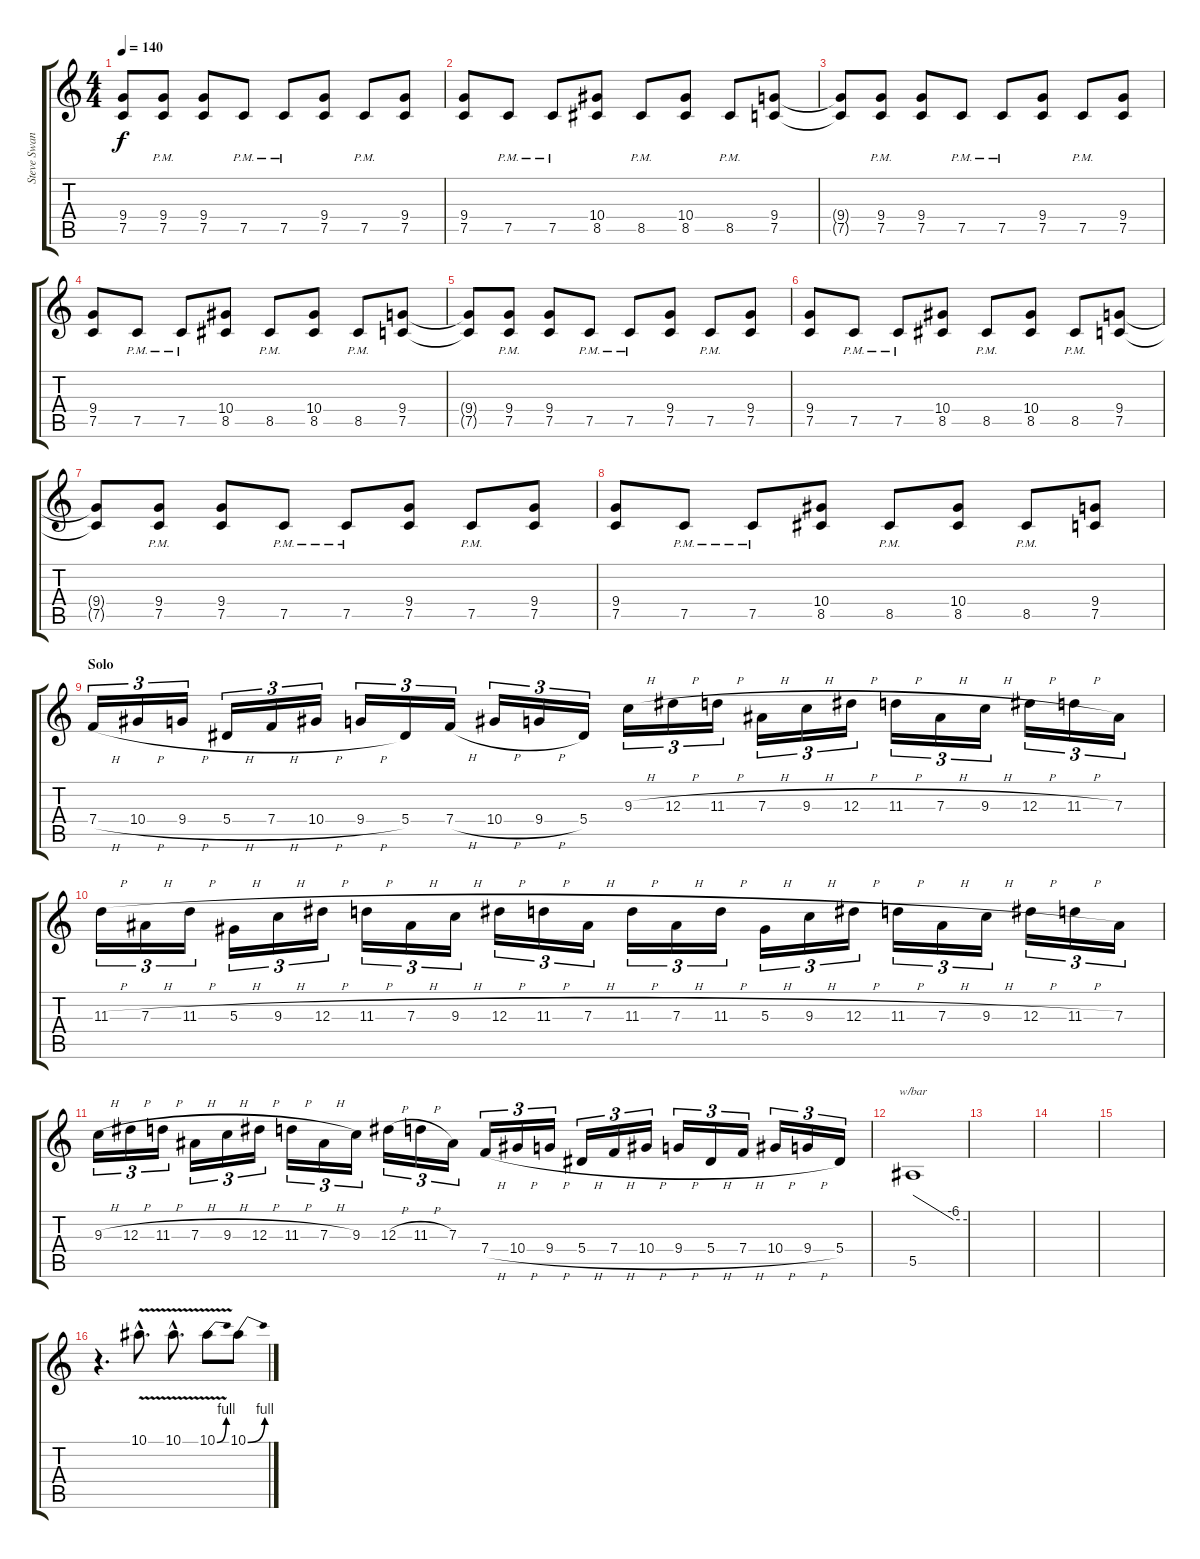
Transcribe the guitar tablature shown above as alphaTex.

\track ("Steve Swanson(Solo,Rhytm Guitar,Overdub)" "Steve Swan") {instrument overdrivenguitar}
\staff {score tabs}
\tuning (C4 G3 Eb3 Bb2 F2 C2) {hide}
\ts (4 4)
\tempo 140
\clef g2
\ks c
(9.4{t} 7.5{t}).8{dy f} (9.4 7.5{pm}).8 (9.4 7.5).8 7.5{pm}.8 7.5{pm}.8 (9.4 7.5).8 7.5{pm}.8 (9.4 7.5).8 |
(9.4 7.5).8 7.5{pm}.8 7.5{pm}.8 (10.4 8.5).8 8.5{pm}.8 (10.4 8.5).8 8.5{pm}.8 (9.4 7.5).8 |
(9.4{t} 7.5{t}).8 (9.4 7.5{pm}).8 (9.4 7.5).8 7.5{pm}.8 7.5{pm}.8 (9.4 7.5).8 7.5{pm}.8 (9.4 7.5).8 |
(9.4 7.5).8 7.5{pm}.8 7.5{pm}.8 (10.4 8.5).8 8.5{pm}.8 (10.4 8.5).8 8.5{pm}.8 (9.4 7.5).8 |
(9.4{t} 7.5{t}).8 (9.4 7.5{pm}).8 (9.4 7.5).8 7.5{pm}.8 7.5{pm}.8 (9.4 7.5).8 7.5{pm}.8 (9.4 7.5).8 |
(9.4 7.5).8 7.5{pm}.8 7.5{pm}.8 (10.4 8.5).8 8.5{pm}.8 (10.4 8.5).8 8.5{pm}.8 (9.4 7.5).8 |
(9.4{t} 7.5{t}).8 (9.4 7.5{pm}).8 (9.4 7.5).8 7.5{pm}.8 7.5{pm}.8 (9.4 7.5).8 7.5{pm}.8 (9.4 7.5).8 |
(9.4 7.5).8 7.5{pm}.8 7.5{pm}.8 (10.4 8.5).8 8.5{pm}.8 (10.4 8.5).8 8.5{pm}.8 (9.4 7.5).8 |
\section ("" "Solo")
7.4{h}.16{tu (3 2)} 10.4{h}.16{tu (3 2)} 9.4{h}.16{tu (3 2)} 5.4{h}.16{tu (3 2)} 7.4{h}.16{tu (3 2)} 10.4{h}.16{tu (3 2)} 9.4{h}.16{tu (3 2)} 5.4.16{tu (3 2)} 7.4{h}.16{tu (3 2)} 10.4{h}.16{tu (3 2)} 9.4{h}.16{tu (3 2)} 5.4.16{tu (3 2)} 9.3{h}.16{tu (3 2)} 12.3{h}.16{tu (3 2)} 11.3{h}.16{tu (3 2)} 7.3{h}.16{tu (3 2)} 9.3{h}.16{tu (3 2)} 12.3{h}.16{tu (3 2)} 11.3{h}.16{tu (3 2)} 7.3{h}.16{tu (3 2)} 9.3{h}.16{tu (3 2)} 12.3{h}.16{tu (3 2)} 11.3{h}.16{tu (3 2)} 7.3.16{tu (3 2)} |
11.3{h}.16{tu (3 2)} 7.3{h}.16{tu (3 2)} 11.3{h}.16{tu (3 2)} 5.3{h}.16{tu (3 2)} 9.3{h}.16{tu (3 2)} 12.3{h}.16{tu (3 2)} 11.3{h}.16{tu (3 2)} 7.3{h}.16{tu (3 2)} 9.3{h}.16{tu (3 2)} 12.3{h}.16{tu (3 2)} 11.3{h}.16{tu (3 2)} 7.3{h}.16{tu (3 2)} 11.3{h}.16{tu (3 2)} 7.3{h}.16{tu (3 2)} 11.3{h}.16{tu (3 2)} 5.3{h}.16{tu (3 2)} 9.3{h}.16{tu (3 2)} 12.3{h}.16{tu (3 2)} 11.3{h}.16{tu (3 2)} 7.3{h}.16{tu (3 2)} 9.3{h}.16{tu (3 2)} 12.3{h}.16{tu (3 2)} 11.3{h}.16{tu (3 2)} 7.3.16{tu (3 2)} |
9.3{h}.16{tu (3 2)} 12.3{h}.16{tu (3 2)} 11.3{h}.16{tu (3 2)} 7.3{h}.16{tu (3 2)} 9.3{h}.16{tu (3 2)} 12.3{h}.16{tu (3 2)} 11.3{h}.16{tu (3 2)} 7.3{h}.16{tu (3 2)} 9.3.16{tu (3 2)} 12.3{h}.16{tu (3 2)} 11.3{h}.16{tu (3 2)} 7.3.16{tu (3 2)} 7.4{h}.16{tu (3 2)} 10.4{h}.16{tu (3 2)} 9.4{h}.16{tu (3 2)} 5.4{h}.16{tu (3 2)} 7.4{h}.16{tu (3 2)} 10.4{h}.16{tu (3 2)} 9.4{h}.16{tu (3 2)} 5.4{h}.16{tu (3 2)} 7.4{h}.16{tu (3 2)} 10.4{h}.16{tu (3 2)} 9.4{h}.16{tu (3 2)} 5.4.16{tu (3 2)} |
5.5.1{tbe (custom default 0 0 45 -24 60 -24)} |
|
|
|
r.4{d} 10.1{v hac}.8{d} 10.1{v hac}.8{d} 10.1{be (bend 0 0 60 4) v}.8 10.1{be (bend 0 0 60 4)}.8
